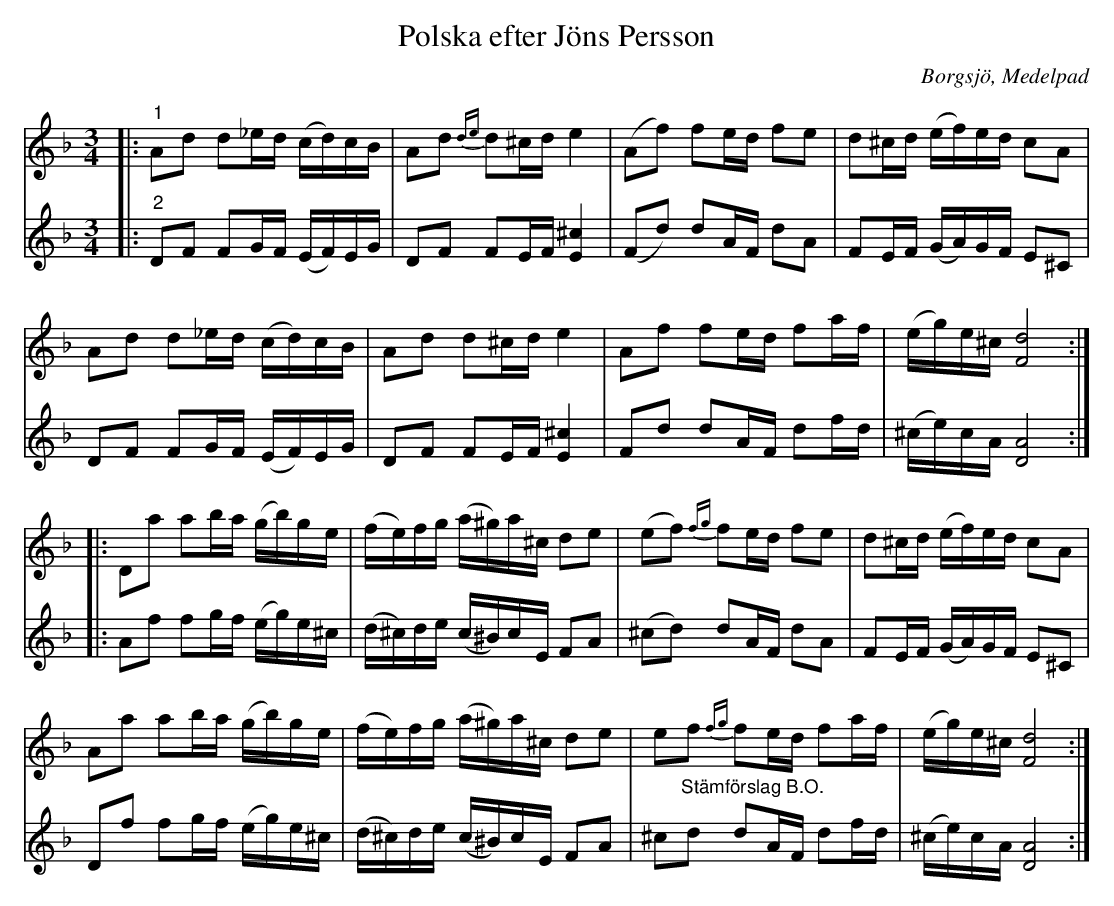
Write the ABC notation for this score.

X:1
T:Polska efter Jöns Persson
O:Borgsjö, Medelpad
L:1/16
M:3/4
K:Dm
V:1
|:"^1" A2d2 d2_ed (cd)cB | A2d2{de} d2^cd e4 | (A2f2) f2ed f2e2 | d2^cd (ef)ed c2A2 |
A2d2 d2_ed (cd)cB | A2d2 d2^cd e4 | A2f2 f2ed f2af | (eg)e^c [Fd]8 ::
 D2a2 a2ba (gb)ge | (fe)fg (a^g)a^c d2e2 | (e2f2){fg} f2ed f2e2 | d2^cd (ef)ed c2A2 |
 A2a2 a2ba (gb)ge | (fe)fg (a^g)a^c d2e2 | e2f2{fg} f2ed f2af | (eg)e^c [Fd]8 :|
V:2
|:"^2" D2F2 F2GF (EF)EG | D2F2 F2EF [E^c]4 | (F2d2) d2AF d2A2 | F2EF (GA)GF E2^C2 |
D2F2 F2GF (EF)EG | D2F2 F2EF [E^c]4 | F2d2 d2AF d2fd | (^ce)cA [DA]8 ::
A2f2 f2gf (eg)e^c | (d^c)de (c^B)cE F2A2 | (^c2d2) d2AF d2A2 | F2EF (GA)GF E2^C2 |
D2f2 f2gf (eg)e^c | (d^c)de (c^B)cE F2A2 | ^c2"^Stämförslag B.O."d2 d2AF d2fd | (^ce)cA [DA]8 :|
